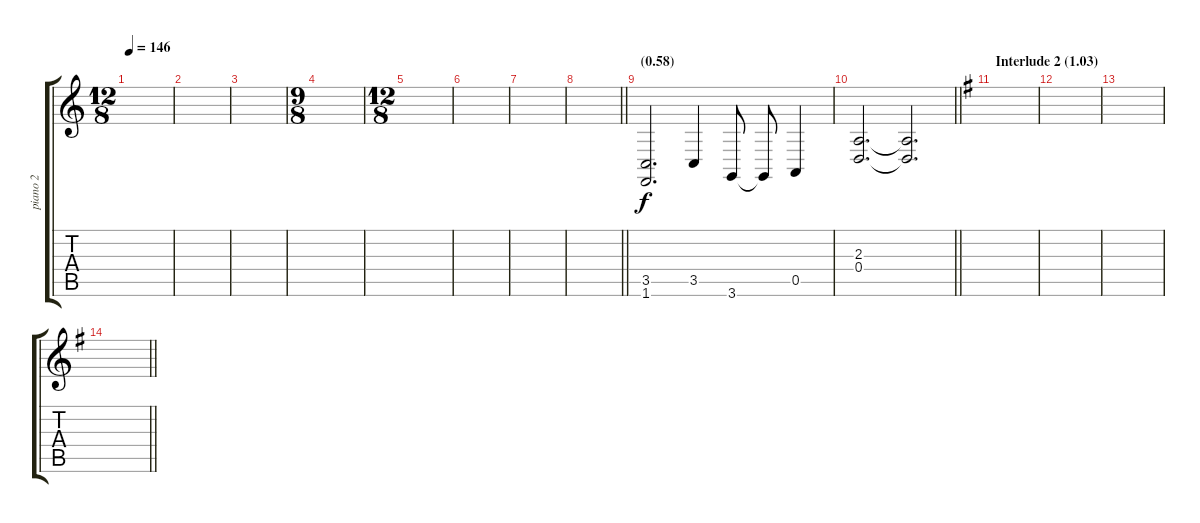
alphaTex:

\track ("piano 2" "piano 2") {instrument acousticgrandpiano}
\staff {score tabs}
\tuning (E4 B3 G3 D3 A2 E2) {hide}
\ts (12 8)
\tempo 146
\clef g2
\ks c
|
|
|
\ts (9 8)
|
\ts (12 8)
|
|
|
\barLineRight lightlight
|
\section ("" "(0.58)")
(3.5 1.6).2{d} 3.5.4 3.6.8 3.6{t}.8 0.5.4 |
\barLineRight lightlight
(2.3 0.4).2{d} (2.3{t} 0.4{t}).2{d} |
\section ("" "Interlude 2 (1.03)")
\ks g
|
|
|
\barLineRight lightlight
